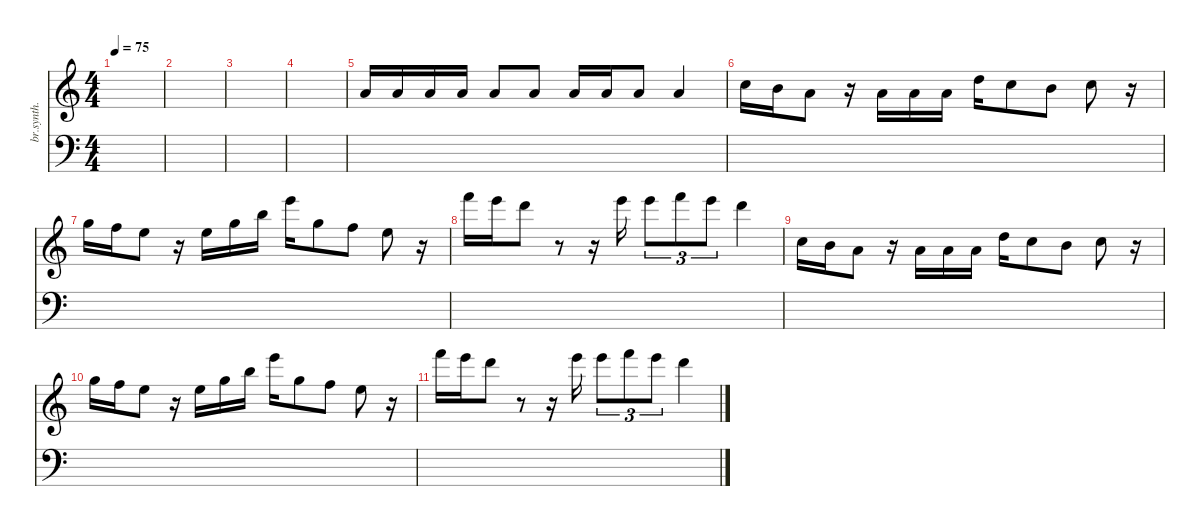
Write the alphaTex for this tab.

\defaultSystemsLayout 4
\hideDynamics
\bracketExtendMode nobrackets
\otherSystemsTrackNameOrientation horizontal
\track ("Brass Synthesizer" "br.synth.") {instrument synthbrass1}
\staff {score}
\tuning (E4 B3 G3 D3 A2 E2)
\ts (4 4)
\tempo 75
\clef g2
\ks c
|
|
|
|
14.3.16{beam Up} 14.3.16{beam Up} 14.3.16{beam Up} 14.3.16{beam Up} 14.3.8{beam Up} 14.3.8{beam Up} 14.3.16{beam Up} 14.3.16{beam Up} 14.3.8{beam Up} 14.3.4{beam Up} |
13.2.16{beam Down} 12.2.16{beam Down} 14.3.8{beam Down} r.16{beam Down} 14.3.16{beam Up} 14.3.16{beam Up} 14.3.16{beam Up} 15.2.16{beam Down} 13.2.8{beam Down} 12.2.8{beam Down} 13.2.8{beam Down} r.16{beam Down} |
34.5.16{beam Down} 32.5.16{beam Down} 12.1.8{beam Down} r.16{beam Down} 12.1.16{beam Down} 29.4.16{beam Down} 28.3.16{beam Down} 29.2.16{beam Down} 29.4.8{beam Down} 32.5.8{beam Down} 12.1.8{beam Down} r.16{beam Down} |
44.5.16{beam Down} 43.5.16{beam Down} 41.5.8{beam Down} r.8{beam Down} r.16{beam Down} 43.5.16{beam Down} 43.5.8{tu (3 2) beam Down} 44.5.8{tu (3 2) beam Down} 43.5.8{tu (3 2) beam Down} 41.5.4{beam Down} |
13.2.16{beam Down} 12.2.16{beam Down} 14.3.8{beam Down} r.16{beam Down} 14.3.16{beam Up} 14.3.16{beam Up} 14.3.16{beam Up} 15.2.16{beam Down} 13.2.8{beam Down} 12.2.8{beam Down} 13.2.8{beam Down} r.16{beam Down} |
34.5.16{beam Down} 32.5.16{beam Down} 12.1.8{beam Down} r.16{beam Down} 12.1.16{beam Down} 29.4.16{beam Down} 28.3.16{beam Down} 29.2.16{beam Down} 29.4.8{beam Down} 32.5.8{beam Down} 12.1.8{beam Down} r.16{beam Down} |
30.2.16{beam Down} 29.2.16{beam Down} 27.2.8{beam Down} r.8{beam Down} r.16{beam Down} 24.1.16{beam Down} 24.1.8{tu (3 2) beam Down} 49.6.8{tu (3 2) beam Down} 24.1.8{tu (3 2) beam Down} 27.2.4{beam Down}
\staff {score}
\tuning (G2 D2 A1 E1 B0)
\clef f4
\ottava regular
\simile none
\ks c
|
|
|
|
|
|
|
|
|
|
